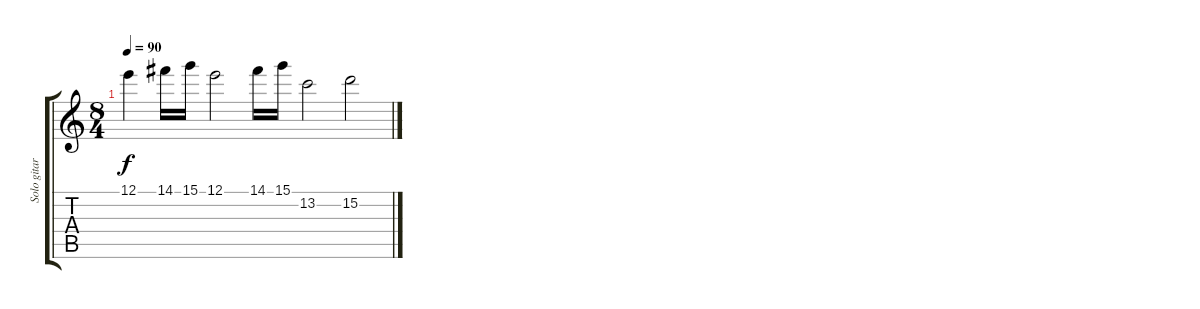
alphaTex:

\track ("Solo gitara" "Solo gitar") {instrument distortionguitar}
\staff {score tabs}
\tuning (E4 B3 G3 D3 A2 D2) {hide}
\ts (8 4)
\tempo 90
\clef g2
\ks c
12.1.4{dy f} 14.1.16 15.1.16 12.1.2 14.1.16 15.1.16 13.2.2 15.2.2
